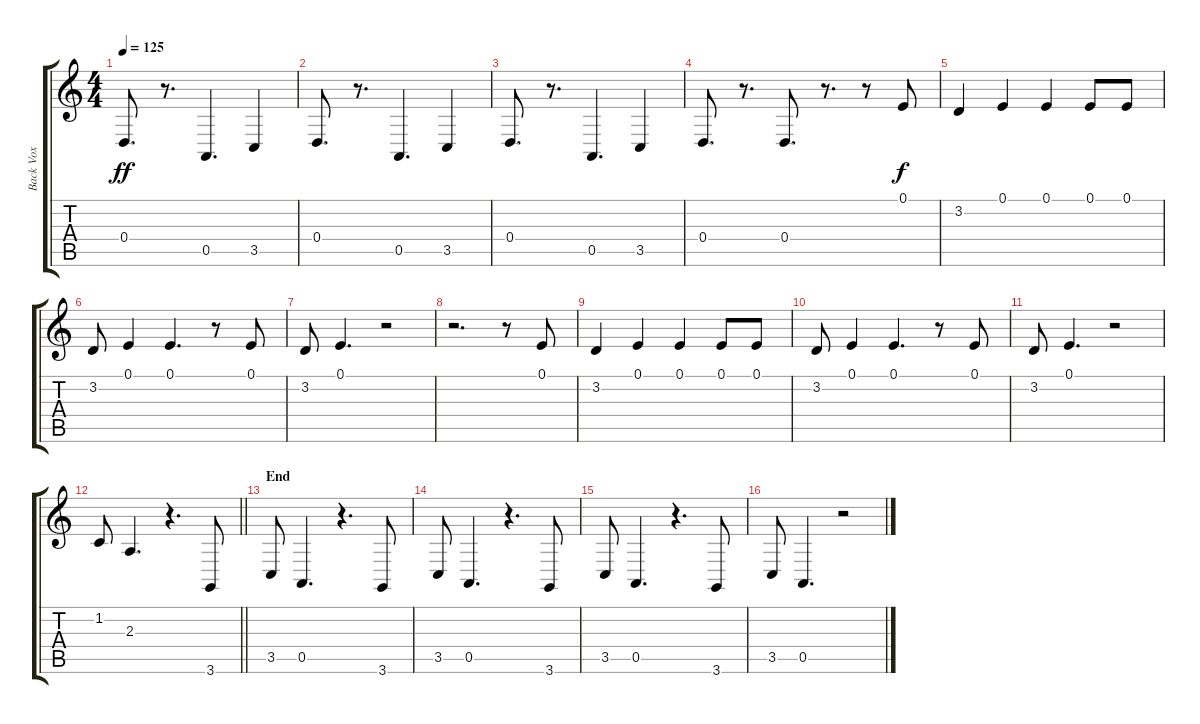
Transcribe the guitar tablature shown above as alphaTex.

\track ("Back Vox" "Back Vox") {instrument bassoon}
\staff {score tabs}
\tuning (E4 B3 G3 D3 A2 E2) {hide}
\ts (4 4)
\tempo 125
\clef g2
\ks c
0.4.8{d dy ff} r.8{d} 0.5.4{d} 3.5.4 |
0.4.8{d} r.8{d} 0.5.4{d} 3.5.4 |
0.4.8{d} r.8{d} 0.5.4{d} 3.5.4 |
0.4.8{d} r.8{d} 0.4.8{d} r.8{d} r.8 0.1.8{dy f} |
3.2.4 0.1.4 0.1.4 0.1.8 0.1.8 |
3.2.8 0.1.4 0.1.4{d} r.8 0.1.8 |
3.2.8 0.1.4{d} r.2 |
r.2{d} r.8 0.1.8 |
3.2.4 0.1.4 0.1.4 0.1.8 0.1.8 |
3.2.8 0.1.4 0.1.4{d} r.8 0.1.8 |
3.2.8 0.1.4{d} r.2 |
\barLineRight lightlight
1.2.8 2.3.4{d} r.4{d} 3.6.8 |
\section ("" "End")
3.5.8 0.5.4{d} r.4{d} 3.6.8 |
3.5.8 0.5.4{d} r.4{d} 3.6.8 |
3.5.8 0.5.4{d} r.4{d} 3.6.8 |
3.5.8 0.5.4{d} r.2
